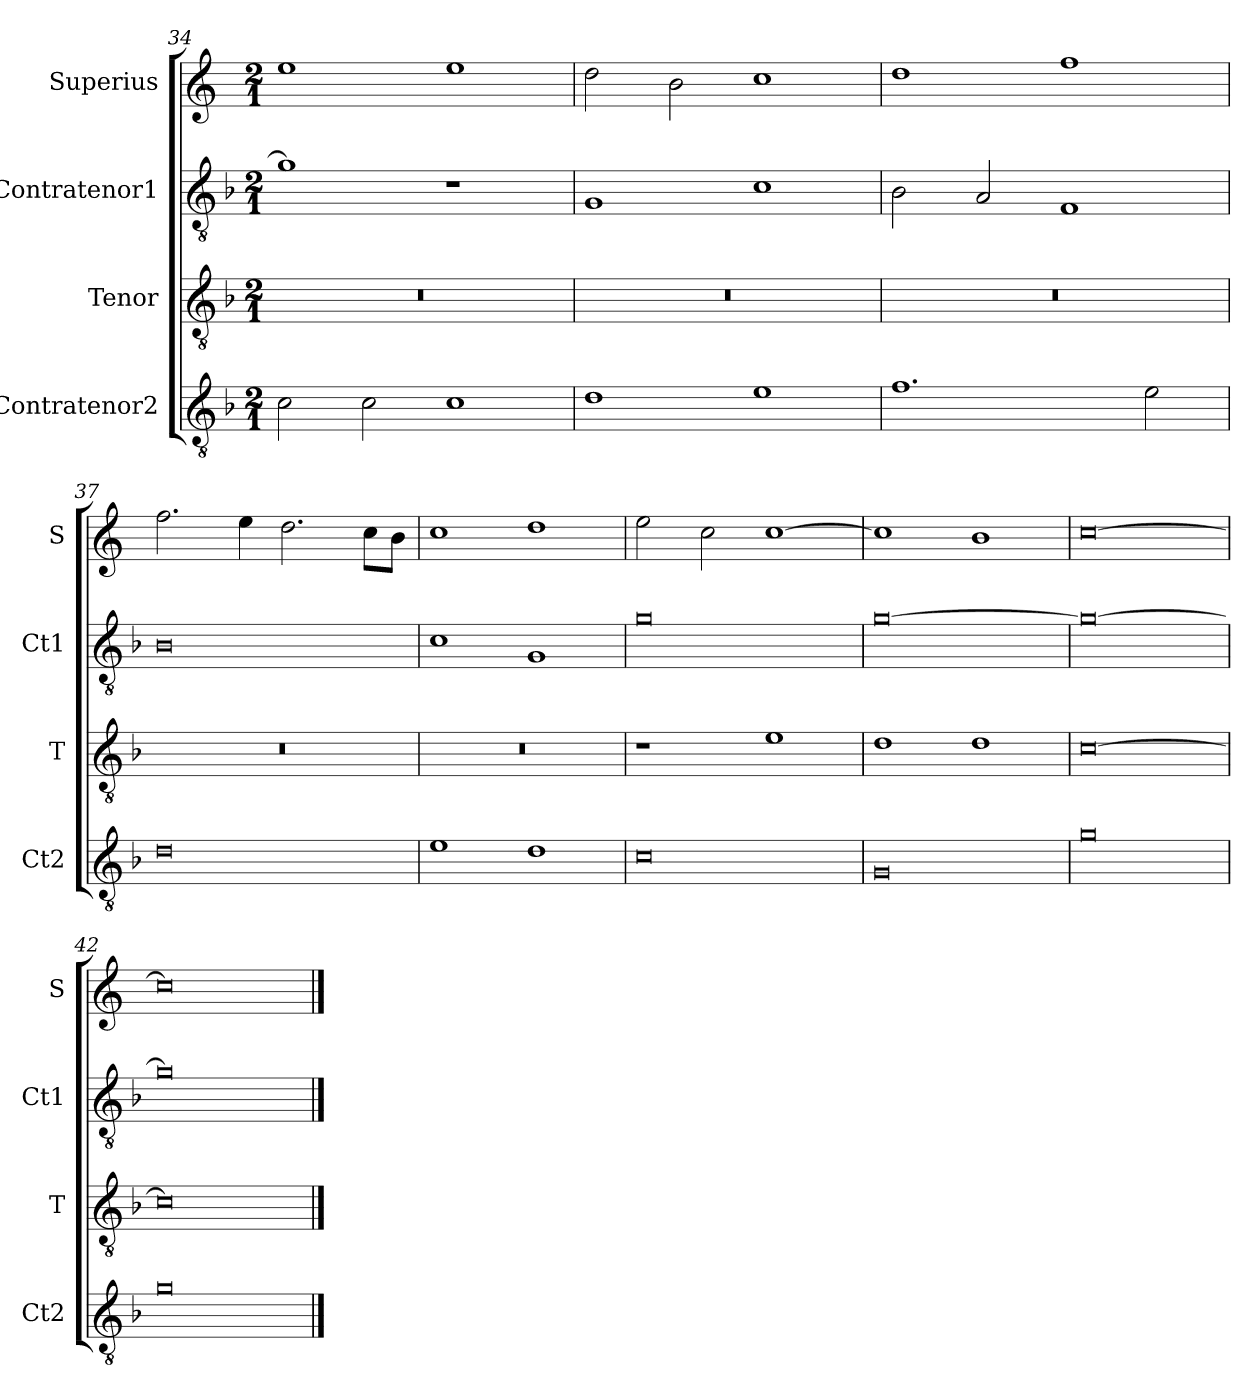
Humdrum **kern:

**kern	**kern	**kern	**kern
*part4	*part3	*part2	*part1
*staff4	*staff3	*staff2	*staff1
*I"Contratenor2	*I"Tenor	*I"Contratenor1	*I"Superius
*I'Ct2	*I'T	*I'Ct1	*I'S
*clefGv2	*clefGv2	*clefGv2	*clefG2
*k[b-]	*k[b-]	*k[b-]	*k[]
*M2/1	*M2/1	*M2/1	*M2/1
=34	=34	=34	=34
2c	0r	1g]	1ee
2c	.	.	.
1c	.	1r	1ee
=35	=35	=35	=35
1d	0r	1G	2dd
.	.	.	2b
1e	.	1c	1cc
=36	=36	=36	=36
1.f	0r	2B-	1dd
.	.	2A	.
.	.	1F	1ff
2e	.	.	.
=37	=37	=37	=37
0d	0r	0B-	2.ff
.	.	.	4ee
.	.	.	2.dd
.	.	.	8ccL
.	.	.	8bJ
=38	=38	=38	=38
1e	0r	1c	1cc
1d	.	1G	1dd
=39	=39	=39	=39
0c	1r	0g	2ee
.	.	.	2cc
.	1e	.	[1cc
=40	=40	=40	=40
0G	1d	[0g	1cc]
.	1d	.	1b
=41	=41	=41	=41
0g	[0c	0g_	[0cc
=42	=42	=42	=42
0g	0c]	0g]	0cc]
==	==	==	==
*-	*-	*-	*-
